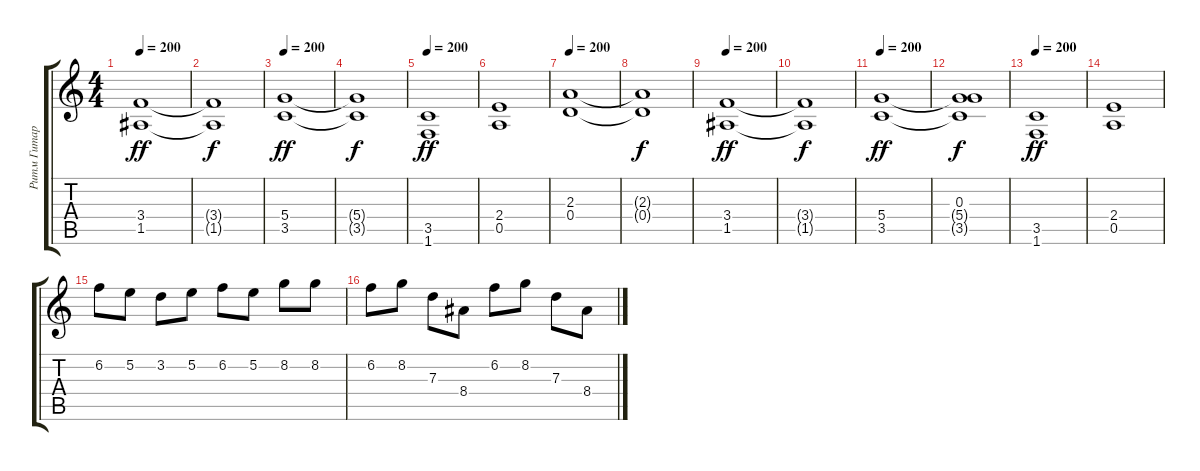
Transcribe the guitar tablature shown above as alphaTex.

\track ("Ритм Гитара" "Ритм Гитар") {instrument distortionguitar}
\staff {score tabs}
\tuning (E4 B3 G3 D3 A2 E2) {hide}
\ts (4 4)
\tempo 200
\clef g2
\ks c
(3.4 1.5).1{dy ff} |
(3.4{t} 1.5{t}).1{dy f} |
\tempo 200
(5.4 3.5).1{dy ff} |
(5.4{t} 3.5{t}).1{dy f} |
\tempo 200
(3.5 1.6).1{dy ff} |
(2.4 0.5).1 |
\tempo 200
(2.3 0.4).1 |
(2.3{t} 0.4{t}).1{dy f} |
\tempo 200
(3.4 1.5).1{dy ff} |
(3.4{t} 1.5{t}).1{dy f} |
\tempo 200
(5.4 3.5).1{dy ff} |
(0.3 5.4{t} 3.5{t}).1{dy f} |
\tempo 200
(3.5 1.6).1{dy ff} |
(2.4 0.5).1 |
6.2.8 5.2.8 3.2.8 5.2.8 6.2.8 5.2.8 8.2.8 8.2.8 |
6.2.8 8.2.8 7.3.8 8.4.8 6.2.8 8.2.8 7.3.8 8.4.8
